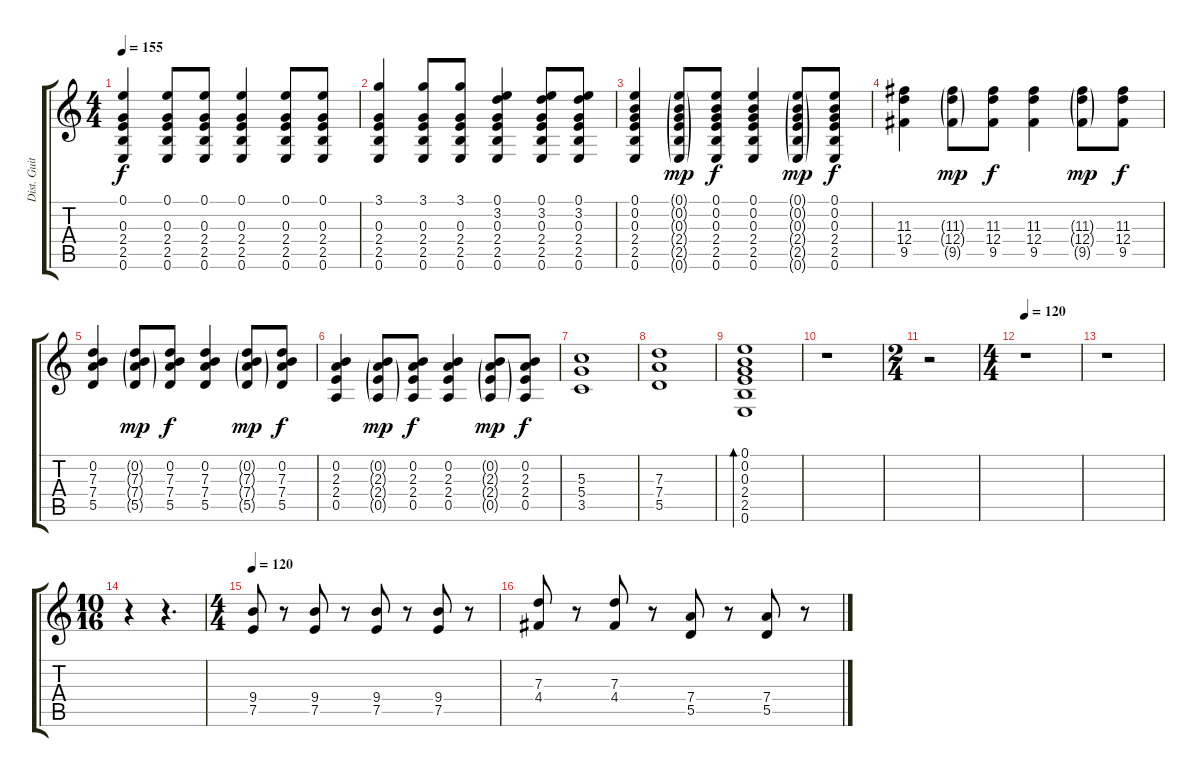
\track ("Dist. Guitar 2" "Dist. Guit") {instrument distortionguitar}
\staff {score tabs}
\tuning (E4 B3 G3 D3 A2 E2) {hide}
\ts (4 4)
\tempo 155
\clef g2
\ks c
(0.1 0.3 2.4 2.5 0.6).4{dy f} (0.1 0.3 2.4 2.5 0.6).8 (0.1 0.3 2.4 2.5 0.6).8 (0.1 0.3 2.4 2.5 0.6).4 (0.1 0.3 2.4 2.5 0.6).8 (0.1 0.3 2.4 2.5 0.6).8 |
(3.1 0.3 2.4 2.5 0.6).4 (3.1 0.3 2.4 2.5 0.6).8 (3.1 0.3 2.4 2.5 0.6).8 (0.1 3.2 0.3 2.4 2.5 0.6).4 (0.1 3.2 0.3 2.4 2.5 0.6).8 (0.1 3.2 0.3 2.4 2.5 0.6).8 |
(0.1 0.2 0.3 2.4 2.5 0.6).4 (0.1{g} 0.2{g} 0.3{g} 2.4{g} 2.5{g} 0.6{g}).8{dy mp} (0.1 0.2 0.3 2.4 2.5 0.6).8{dy f} (0.1 0.2 0.3 2.4 2.5 0.6).4 (0.1{g} 0.2{g} 0.3{g} 2.4{g} 2.5{g} 0.6{g}).8{dy mp} (0.1 0.2 0.3 2.4 2.5 0.6).8{dy f} |
(11.3 12.4 9.5).4 (11.3{g} 12.4{g} 9.5{g}).8{dy mp} (11.3 12.4 9.5).8{dy f} (11.3 12.4 9.5).4 (11.3{g} 12.4{g} 9.5{g}).8{dy mp} (11.3 12.4 9.5).8{dy f} |
(0.2 7.3 7.4 5.5).4 (0.2{g} 7.3{g} 7.4{g} 5.5{g}).8{dy mp} (0.2 7.3 7.4 5.5).8{dy f} (0.2 7.3 7.4 5.5).4 (0.2{g} 7.3{g} 7.4{g} 5.5{g}).8{dy mp} (0.2 7.3 7.4 5.5).8{dy f} |
(0.2 2.3 2.4 0.5).4 (0.2{g} 2.3{g} 2.4{g} 0.5{g}).8{dy mp} (0.2 2.3 2.4 0.5).8{dy f} (0.2 2.3 2.4 0.5).4 (0.2{g} 2.3{g} 2.4{g} 0.5{g}).8{dy mp} (0.2 2.3 2.4 0.5).8{dy f} |
(5.3 5.4 3.5).1 |
(7.3 7.4 5.5).1 |
(0.1 0.2 0.3 2.4 2.5 0.6).1{bd 480} |
r.1 |
\ts (2 4)
r.2 |
\ts (4 4)
\tempo 120
r.1 |
r.1 |
\ts (10 16)
r.4 r.4{d} |
\ts (4 4)
\tempo 120
(9.4 7.5).8{volume 10 instrument distortionguitar} r.8 (9.4 7.5).8 r.8 (9.4 7.5).8 r.8 (9.4 7.5).8 r.8 |
(7.3 4.4).8 r.8 (7.3 4.4).8 r.8 (7.4 5.5).8 r.8 (7.4 5.5).8 r.8
